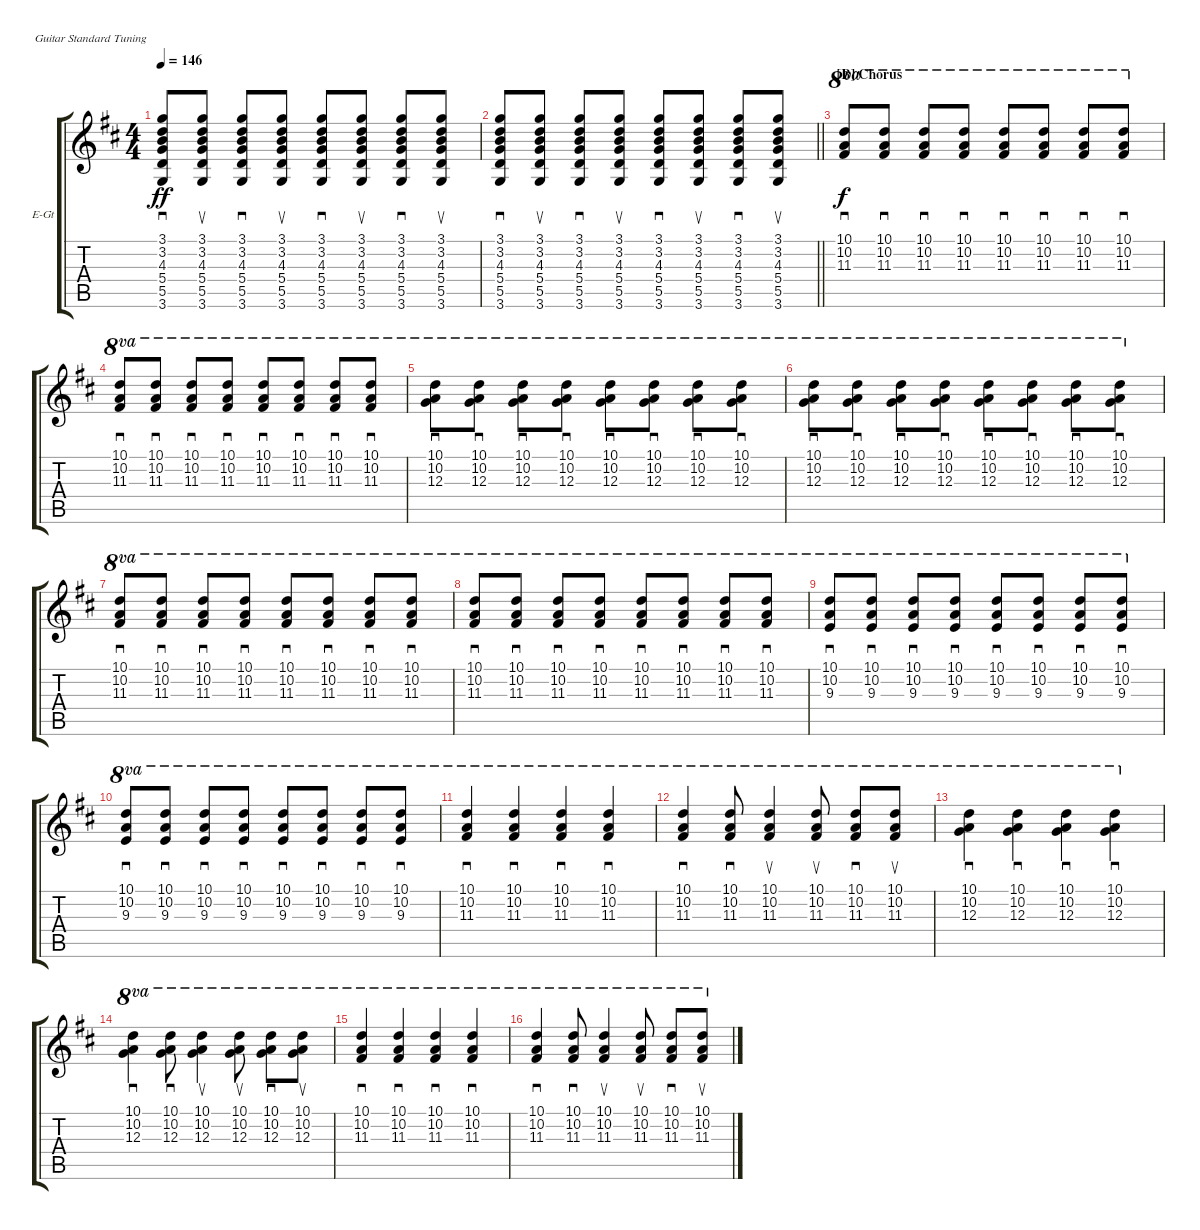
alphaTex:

\bracketExtendMode groupsimilarinstruments
\firstSystemTrackNameOrientation horizontal
\otherSystemsTrackNameOrientation horizontal
\track ("Albert Hammond Jr." "E-Gt") {instrument electricguitarjazz}
\staff {score tabs}
\tuning (E4 B3 G3 D3 A2 E2)
\ts (4 4)
\tempo 146
\clef g2
\ks d
(3.1 3.2 4.3 5.4 5.5 3.6).8{sd dy ff} (3.1 3.2 4.3 5.4 5.5 3.6).8{su} (3.1 3.2 4.3 5.4 5.5 3.6).8{sd} (3.1 3.2 4.3 5.4 5.5 3.6).8{su} (3.1 3.2 4.3 5.4 5.5 3.6).8{sd} (3.1 3.2 4.3 5.4 5.5 3.6).8{su} (3.1 3.2 4.3 5.4 5.5 3.6).8{sd} (3.1 3.2 4.3 5.4 5.5 3.6).8{su} |
\barLineRight lightlight
(3.1 3.2 4.3 5.4 5.5 3.6).8{sd} (3.1 3.2 4.3 5.4 5.5 3.6).8{su} (3.1 3.2 4.3 5.4 5.5 3.6).8{sd} (3.1 3.2 4.3 5.4 5.5 3.6).8{su} (3.1 3.2 4.3 5.4 5.5 3.6).8{sd} (3.1 3.2 4.3 5.4 5.5 3.6).8{su} (3.1 3.2 4.3 5.4 5.5 3.6).8{sd} (3.1 3.2 4.3 5.4 5.5 3.6).8{su} |
\section ("B" "Chorus")
(10.2 11.3 10.1).8{sd ot 8va dy f} (10.2 11.3 10.1).8{sd ot 8va} (10.2 11.3 10.1).8{sd ot 8va} (10.2 11.3 10.1).8{sd ot 8va} (10.2 11.3 10.1).8{sd ot 8va} (10.2 11.3 10.1).8{sd ot 8va} (10.2 11.3 10.1).8{sd ot 8va} (10.2 11.3 10.1).8{sd ot 8va} |
(10.2 11.3 10.1).8{sd ot 8va} (10.2 11.3 10.1).8{sd ot 8va} (10.2 11.3 10.1).8{sd ot 8va} (10.2 11.3 10.1).8{sd ot 8va} (10.2 11.3 10.1).8{sd ot 8va} (10.2 11.3 10.1).8{sd ot 8va} (10.2 11.3 10.1).8{sd ot 8va} (10.2 11.3 10.1).8{sd ot 8va} |
(10.2 12.3 10.1).8{sd ot 8va} (10.2 12.3 10.1).8{sd ot 8va} (10.2 12.3 10.1).8{sd ot 8va} (10.2 12.3 10.1).8{sd ot 8va} (10.2 12.3 10.1).8{sd ot 8va} (10.2 12.3 10.1).8{sd ot 8va} (10.2 12.3 10.1).8{sd ot 8va} (10.2 12.3 10.1).8{sd ot 8va} |
(10.2 12.3 10.1).8{sd ot 8va} (10.2 12.3 10.1).8{sd ot 8va} (10.2 12.3 10.1).8{sd ot 8va} (10.2 12.3 10.1).8{sd ot 8va} (10.2 12.3 10.1).8{sd ot 8va} (10.2 12.3 10.1).8{sd ot 8va} (10.2 12.3 10.1).8{sd ot 8va} (10.2 12.3 10.1).8{sd ot 8va} |
(10.2 11.3 10.1).8{sd ot 8va} (10.2 11.3 10.1).8{sd ot 8va} (10.2 11.3 10.1).8{sd ot 8va} (10.2 11.3 10.1).8{sd ot 8va} (10.2 11.3 10.1).8{sd ot 8va} (10.2 11.3 10.1).8{sd ot 8va} (10.2 11.3 10.1).8{sd ot 8va} (10.2 11.3 10.1).8{sd ot 8va} |
(10.2 11.3 10.1).8{sd ot 8va} (10.2 11.3 10.1).8{sd ot 8va} (10.2 11.3 10.1).8{sd ot 8va} (10.2 11.3 10.1).8{sd ot 8va} (10.2 11.3 10.1).8{sd ot 8va} (10.2 11.3 10.1).8{sd ot 8va} (10.2 11.3 10.1).8{sd ot 8va} (10.2 11.3 10.1).8{sd ot 8va} |
(10.2 9.3 10.1).8{sd ot 8va} (10.2 9.3 10.1).8{sd ot 8va} (10.2 9.3 10.1).8{sd ot 8va} (10.2 9.3 10.1).8{sd ot 8va} (10.2 9.3 10.1).8{sd ot 8va} (10.2 9.3 10.1).8{sd ot 8va} (10.2 9.3 10.1).8{sd ot 8va} (10.2 9.3 10.1).8{sd ot 8va} |
(10.2 9.3 10.1).8{sd ot 8va} (10.2 9.3 10.1).8{sd ot 8va} (10.2 9.3 10.1).8{sd ot 8va} (10.2 9.3 10.1).8{sd ot 8va} (10.2 9.3 10.1).8{sd ot 8va} (10.2 9.3 10.1).8{sd ot 8va} (10.2 9.3 10.1).8{sd ot 8va} (10.2 9.3 10.1).8{sd ot 8va} |
(10.1 10.2 11.3).4{sd ot 8va} (10.1 10.2 11.3).4{sd ot 8va} (10.1 10.2 11.3).4{sd ot 8va} (10.1 10.2 11.3).4{sd ot 8va} |
(10.1 10.2 11.3).4{sd ot 8va} (10.1 10.2 11.3).8{sd ot 8va} (10.1 10.2 11.3).4{su ot 8va} (10.1 10.2 11.3).8{su ot 8va} (10.1 10.2 11.3).8{sd ot 8va} (10.1 10.2 11.3).8{su ot 8va} |
(10.1 10.2 12.3).4{sd ot 8va} (10.1 10.2 12.3).4{sd ot 8va} (10.1 10.2 12.3).4{sd ot 8va} (10.1 10.2 12.3).4{sd ot 8va} |
(10.1 10.2 12.3).4{sd ot 8va} (10.1 10.2 12.3).8{sd ot 8va} (10.1 10.2 12.3).4{su ot 8va} (10.1 10.2 12.3).8{su ot 8va} (10.1 10.2 12.3).8{sd ot 8va} (10.1 10.2 12.3).8{su ot 8va} |
(10.1 10.2 11.3).4{sd ot 8va} (10.1 10.2 11.3).4{sd ot 8va} (10.1 10.2 11.3).4{sd ot 8va} (10.1 10.2 11.3).4{sd ot 8va} |
(10.1 10.2 11.3).4{sd ot 8va} (10.1 10.2 11.3).8{sd ot 8va} (10.1 10.2 11.3).4{su ot 8va} (10.1 10.2 11.3).8{su ot 8va} (10.1 10.2 11.3).8{sd ot 8va} (10.1 10.2 11.3).8{su ot 8va}
